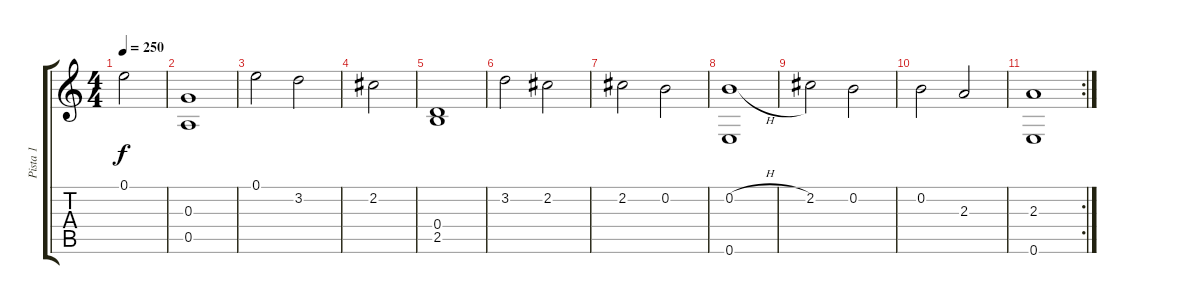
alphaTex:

\track ("Pista 1" "Pista 1") {instrument acousticguitarnylon}
\staff {score tabs}
\tuning (E4 B3 G3 D3 A2 E2) {hide}
\ts (4 4)
\tempo 250
\clef g2
\ks c
0.1.2{dy f} |
(0.3 0.5).1 |
0.1.2 3.2.2 |
2.2.2 |
(0.4 2.5).1 |
3.2.2 2.2.2 |
2.2.2 0.2.2 |
(0.2{h} 0.6).1 |
2.2.2 0.2.2 |
0.2.2 2.3.2 |
\rc 2
(2.3 0.6).1
